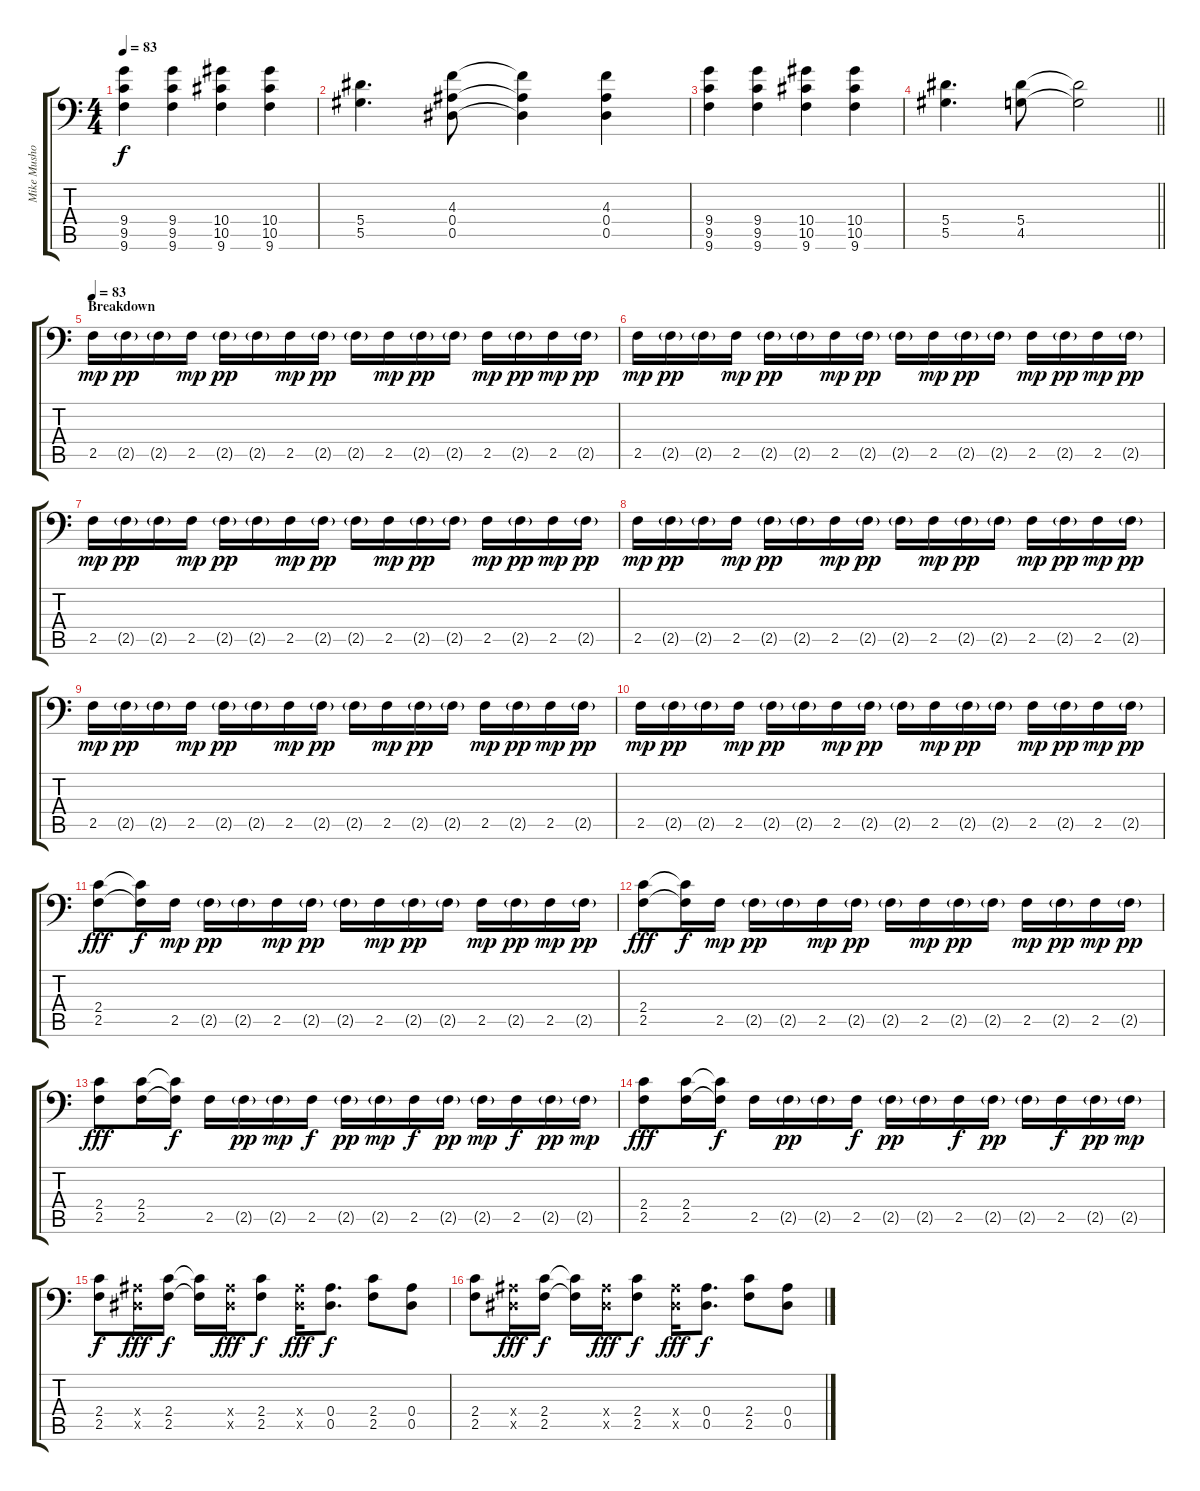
\track ("Mike Mushok" "Mike Musho") {instrument overdrivenguitar}
\staff {score tabs}
\tuning (Bb3 Gb3 Db3 Bb2 Eb2 Ab1) {hide}
\ts (4 4)
\tempo 83
\clef f4
\ks c
(9.4 9.5 9.6).4{dy f} (9.4 9.5 9.6).4 (10.4 10.5 9.6).4 (10.4 10.5 9.6).4 |
(5.4 5.5).4{d} (4.3 0.4 0.5).8 (4.3{t} 0.4{t} 0.5{t}).4 (4.3 0.4 0.5).4 |
(9.4 9.5 9.6).4 (9.4 9.5 9.6).4 (10.4 10.5 9.6).4 (10.4 10.5 9.6).4 |
\barLineRight lightlight
(5.4 5.5).4{d} (5.4 4.5).8 (5.4{t} 4.5{t}).2 |
\section ("" "Breakdown")
\tempo 83
2.5.16{dy mp volume 13 instrument electricguitarmuted} 2.5{g}.16{dy pp} 2.5{g}.16 2.5.16{dy mp} 2.5{g}.16{dy pp} 2.5{g}.16 2.5.16{dy mp} 2.5{g}.16{dy pp} 2.5{g}.16 2.5.16{dy mp} 2.5{g}.16{dy pp} 2.5{g}.16 2.5.16{dy mp} 2.5{g}.16{dy pp} 2.5.16{dy mp} 2.5{g}.16{dy pp} |
2.5.16{dy mp} 2.5{g}.16{dy pp} 2.5{g}.16 2.5.16{dy mp} 2.5{g}.16{dy pp} 2.5{g}.16 2.5.16{dy mp} 2.5{g}.16{dy pp} 2.5{g}.16 2.5.16{dy mp} 2.5{g}.16{dy pp} 2.5{g}.16 2.5.16{dy mp} 2.5{g}.16{dy pp} 2.5.16{dy mp} 2.5{g}.16{dy pp} |
2.5.16{dy mp} 2.5{g}.16{dy pp} 2.5{g}.16 2.5.16{dy mp} 2.5{g}.16{dy pp} 2.5{g}.16 2.5.16{dy mp} 2.5{g}.16{dy pp} 2.5{g}.16 2.5.16{dy mp} 2.5{g}.16{dy pp} 2.5{g}.16 2.5.16{dy mp} 2.5{g}.16{dy pp} 2.5.16{dy mp} 2.5{g}.16{dy pp} |
2.5.16{dy mp} 2.5{g}.16{dy pp} 2.5{g}.16 2.5.16{dy mp} 2.5{g}.16{dy pp} 2.5{g}.16 2.5.16{dy mp} 2.5{g}.16{dy pp} 2.5{g}.16 2.5.16{dy mp} 2.5{g}.16{dy pp} 2.5{g}.16 2.5.16{dy mp} 2.5{g}.16{dy pp} 2.5.16{dy mp} 2.5{g}.16{dy pp} |
2.5.16{dy mp} 2.5{g}.16{dy pp} 2.5{g}.16 2.5.16{dy mp} 2.5{g}.16{dy pp} 2.5{g}.16 2.5.16{dy mp} 2.5{g}.16{dy pp} 2.5{g}.16 2.5.16{dy mp} 2.5{g}.16{dy pp} 2.5{g}.16 2.5.16{dy mp} 2.5{g}.16{dy pp} 2.5.16{dy mp} 2.5{g}.16{dy pp} |
2.5.16{dy mp} 2.5{g}.16{dy pp} 2.5{g}.16 2.5.16{dy mp} 2.5{g}.16{dy pp} 2.5{g}.16 2.5.16{dy mp} 2.5{g}.16{dy pp} 2.5{g}.16 2.5.16{dy mp} 2.5{g}.16{dy pp} 2.5{g}.16 2.5.16{dy mp} 2.5{g}.16{dy pp} 2.5.16{dy mp} 2.5{g}.16{dy pp} |
(2.4 2.5).8{dy fff volume 16 instrument distortionguitar} (2.4{t} 2.5{t}).16{dy f} 2.5.16{dy mp volume 13 instrument electricguitarmuted} 2.5{g}.16{dy pp} 2.5{g}.16 2.5.16{dy mp} 2.5{g}.16{dy pp} 2.5{g}.16 2.5.16{dy mp} 2.5{g}.16{dy pp} 2.5{g}.16 2.5.16{dy mp} 2.5{g}.16{dy pp} 2.5.16{dy mp} 2.5{g}.16{dy pp} |
(2.4 2.5).8{dy fff volume 16 instrument distortionguitar} (2.4{t} 2.5{t}).16{dy f} 2.5.16{dy mp volume 13 instrument electricguitarmuted} 2.5{g}.16{dy pp} 2.5{g}.16 2.5.16{dy mp} 2.5{g}.16{dy pp} 2.5{g}.16 2.5.16{dy mp} 2.5{g}.16{dy pp} 2.5{g}.16 2.5.16{dy mp} 2.5{g}.16{dy pp} 2.5.16{dy mp} 2.5{g}.16{dy pp} |
(2.4 2.5).8{dy fff volume 16 instrument distortionguitar} (2.4 2.5).16 (2.4{t} 2.5{t}).16{dy f} 2.5.16{volume 13 instrument electricguitarmuted} 2.5{g}.16{dy pp} 2.5{g}.16{dy mp} 2.5.16{dy f} 2.5{g}.16{dy pp} 2.5{g}.16{dy mp} 2.5.16{dy f} 2.5{g}.16{dy pp} 2.5{g}.16{dy mp} 2.5.16{dy f} 2.5{g}.16{dy pp} 2.5{g}.16{dy mp} |
(2.4 2.5).8{dy fff volume 16 instrument distortionguitar} (2.4 2.5).16 (2.4{t} 2.5{t}).16{dy f} 2.5.16{volume 13 instrument electricguitarmuted} 2.5{g}.16{dy pp} 2.5{g}.16 2.5.16{dy f} 2.5{g}.16{dy pp} 2.5{g}.16 2.5.16{dy f} 2.5{g}.16{dy pp} 2.5{g}.16 2.5.16{dy f} 2.5{g}.16{dy pp} 2.5{g}.16{dy mp} |
(2.4 2.5).8{dy f volume 16 instrument distortionguitar} (0.4{x} 0.5{x}).16{dy fff} (2.4 2.5).16{dy f} (2.4{t} 2.5{t}).16 (0.4{x} 0.5{x}).16{dy fff} (2.4 2.5).8{dy f} (0.4{x} 0.5{x}).16{dy fff} (0.4 0.5).8{d dy f} (2.4 2.5).8 (0.4 0.5).8 |
(2.4 2.5).8 (0.4{x} 0.5{x}).16{dy fff} (2.4 2.5).16{dy f} (2.4{t} 2.5{t}).16 (0.4{x} 0.5{x}).16{dy fff} (2.4 2.5).8{dy f} (0.4{x} 0.5{x}).16{dy fff} (0.4 0.5).8{d dy f} (2.4 2.5).8 (0.4 0.5).8
